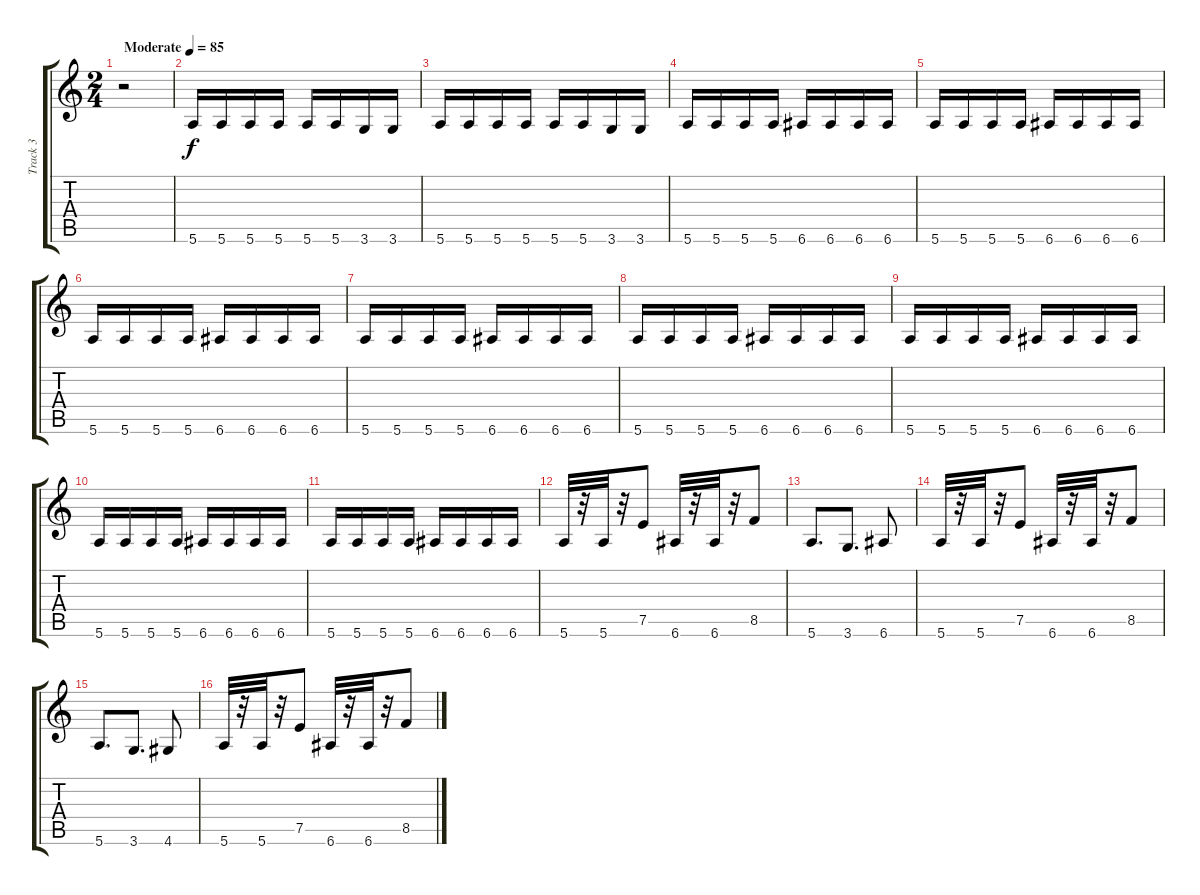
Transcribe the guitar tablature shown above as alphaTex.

\track ("Track 3" "Track 3") {instrument distortionguitar}
\staff {score tabs}
\tuning (E4 B3 G3 D3 A2 E2) {hide}
\ts (2 4)
\tempo (85 "Moderate")
\clef g2
\ks c
r.2{dy f instrument distortionguitar} |
5.6.16 5.6.16 5.6.16 5.6.16 5.6.16 5.6.16 3.6.16 3.6.16 |
5.6.16 5.6.16 5.6.16 5.6.16 5.6.16 5.6.16 3.6.16 3.6.16 |
5.6.16 5.6.16 5.6.16 5.6.16 6.6.16 6.6.16 6.6.16 6.6.16 |
5.6.16 5.6.16 5.6.16 5.6.16 6.6.16 6.6.16 6.6.16 6.6.16 |
5.6.16 5.6.16 5.6.16 5.6.16 6.6.16 6.6.16 6.6.16 6.6.16 |
5.6.16 5.6.16 5.6.16 5.6.16 6.6.16 6.6.16 6.6.16 6.6.16 |
5.6.16 5.6.16 5.6.16 5.6.16 6.6.16 6.6.16 6.6.16 6.6.16 |
5.6.16 5.6.16 5.6.16 5.6.16 6.6.16 6.6.16 6.6.16 6.6.16 |
5.6.16 5.6.16 5.6.16 5.6.16 6.6.16 6.6.16 6.6.16 6.6.16 |
5.6.16 5.6.16 5.6.16 5.6.16 6.6.16 6.6.16 6.6.16 6.6.16 |
5.6.32 r.32 5.6.32 r.32 7.5.8 6.6.32 r.32 6.6.32 r.32 8.5.8 |
5.6.8{d} 3.6.8{d} 6.6.8 |
5.6.32 r.32 5.6.32 r.32 7.5.8 6.6.32 r.32 6.6.32 r.32 8.5.8 |
5.6.8{d} 3.6.8{d} 4.6.8 |
5.6.32 r.32 5.6.32 r.32 7.5.8 6.6.32 r.32 6.6.32 r.32 8.5.8
